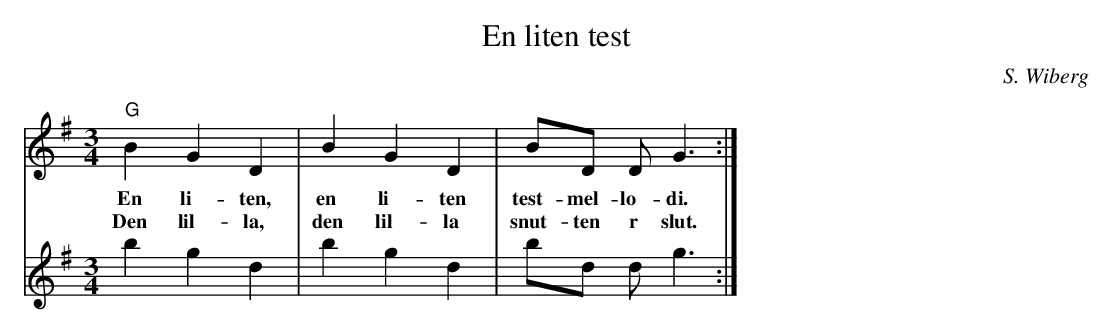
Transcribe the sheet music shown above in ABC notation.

X:1
T:En liten test
M:3/4
L:1/8
C:S. Wiberg
K:G
V:1
"G" B2G2D2 | B2G2D2 | BD D G3:|
w:En li-ten, en li-ten test-mel-lo-di. __________
w:Den lil-la, den lil-la snut-ten  r slut.
V:2
b2g2d2 | b2g2d2 | bd d g3:|
